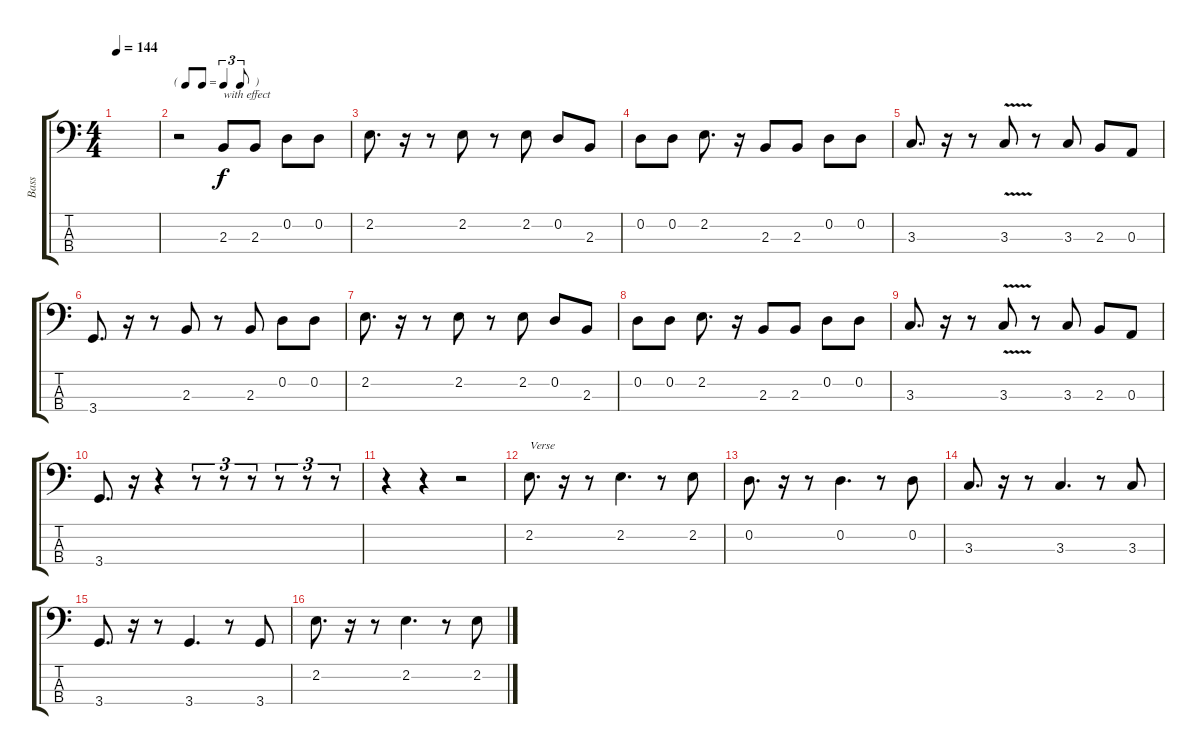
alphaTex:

\track ("Bass" "Bass") {instrument electricbassfinger}
\staff {score tabs}
\tuning (G2 D2 A1 E1) {hide}
\ts (4 4)
\tempo 144
\clef f4
\ks c
|
\tf triplet8th
r.2 2.3.8{txt "with effect"} 2.3.8 0.2.8 0.2.8 |
2.2.8{d} r.16 r.8 2.2.8 r.8 2.2.8 0.2.8 2.3.8 |
0.2.8 0.2.8 2.2.8{d} r.16 2.3.8 2.3.8 0.2.8 0.2.8 |
3.3.8{d} r.16 r.8 3.3{v}.8 r.8 3.3.8 2.3.8 0.3.8 |
3.4.8{d} r.16 r.8 2.3.8 r.8 2.3.8 0.2.8 0.2.8 |
2.2.8{d} r.16 r.8 2.2.8 r.8 2.2.8 0.2.8 2.3.8 |
0.2.8 0.2.8 2.2.8{d} r.16 2.3.8 2.3.8 0.2.8 0.2.8 |
3.3.8{d} r.16 r.8 3.3{v}.8 r.8 3.3.8 2.3.8 0.3.8 |
3.4.8{d} r.16 r.4 r.8{tu (3 2)} r.8{tu (3 2)} r.8{tu (3 2)} r.8{tu (3 2)} r.8{tu (3 2)} r.8{tu (3 2)} |
r.4 r.4 r.2 |
2.2.8{d txt "Verse"} r.16 r.8 2.2.4{d} r.8 2.2.8 |
0.2.8{d} r.16 r.8 0.2.4{d} r.8 0.2.8 |
3.3.8{d} r.16 r.8 3.3.4{d} r.8 3.3.8 |
3.4.8{d} r.16 r.8 3.4.4{d} r.8 3.4.8 |
2.2.8{d} r.16 r.8 2.2.4{d} r.8 2.2.8
